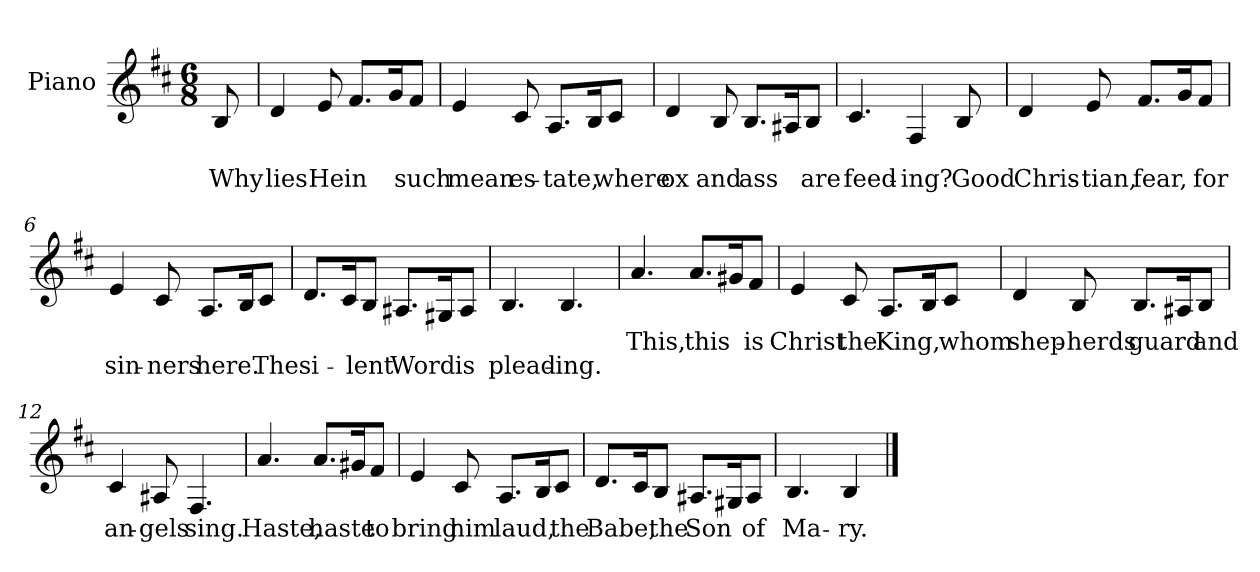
**kern	**text	**text
*part1	*part1	*part1
*staff1	*staff1	*staff1
*I"Piano	*	*
*I'Pno.	*	*
*clefG2	*	*
*k[f#c#]	*	*
*M6/8	*	*
=	=	=
!	!	!LO:LY:b
8B/	.	Why
=1	=1	=1
!	!	!LO:LY:b
4d/	.	lies
!	!	!LO:LY:b
8e/	.	He
!	!	!LO:LY:b
8.f#/L	.	in
16g/K	.	.
!	!	!LO:LY:b
8f#/J	.	such
=2	=2	=2
!	!	!LO:LY:b
4e/	.	mean
!	!	!LO:LY:b
8c#/	.	es-
!	!	!LO:LY:b
8.A/L	.	-tate,
16B/K	.	.
!	!	!LO:LY:b
8c#/J	.	where
!!LO:LB:g=z
=3	=3	=3
!	!	!LO:LY:b
4d/	.	ox
!	!	!LO:LY:b
8B/	.	and
!	!	!LO:LY:b
8.B/L	.	ass
16A#X/K	.	.
!	!	!LO:LY:b
8B/J	.	are
=4	=4	=4
!	!	!LO:LY:b
4.c#/	.	feed-
!	!	!LO:LY:b
4F#/	.	-ing?
!	!	!LO:LY:b
8B/	.	Good
=5	=5	=5
!	!	!LO:LY:b
4d/	.	Chris-
!	!	!LO:LY:b
8e/	.	-tian,
!	!	!LO:LY:b
8.f#/L	.	fear,
16g/K	.	.
!	!	!LO:LY:b
8f#/J	.	for
!!LO:LB:g=z
=6	=6	=6
!	!	!LO:LY:b
4e/	.	sin-
!	!	!LO:LY:b
8c#/	.	-ners
!	!	!LO:LY:b
8.A/L	.	here.
16B/K	.	.
!	!	!LO:LY:b
8c#/J	.	The
=7	=7	=7
!	!	!LO:LY:b
8.d/L	.	si-
16c#/K	.	.
!	!	!LO:LY:b
8B/J	.	-lent
!	!	!LO:LY:b
8.A#X/L	.	Word
16G#X/K	.	.
!	!	!LO:LY:b
8A#/J	.	is
=8	=8	=8
!	!	!LO:LY:b
4.B/	.	plead-
!	!	!LO:LY:b
4.B/	.	-ing.
!!LO:LB:g=z
=9	=9	=9
!	!LO:LY:b	!
4.a/	This,	.
!	!LO:LY:b	!
8.a/L	this	.
16g#X/K	.	.
!	!LO:LY:b	!
8f#/J	is	.
=10	=10	=10
!	!LO:LY:b	!
4e/	Christ	.
!	!LO:LY:b	!
8c#/	the	.
!	!LO:LY:b	!
8.A/L	King,	.
16B/K	.	.
!	!LO:LY:b	!
8c#/J	whom	.
=11	=11	=11
!	!LO:LY:b	!
4d/	shep-	.
!	!LO:LY:b	!
8B/	-herds	.
!	!LO:LY:b	!
8.B/L	guard	.
16A#X/K	.	.
!	!LO:LY:b	!
8B/J	and	.
!!LO:LB:g=z
=12	=12	=12
!	!LO:LY:b	!
4c#/	an-	.
!	!LO:LY:b	!
8A#X/	-gels	.
!	!LO:LY:b	!
4.F#/	sing.	.
=13	=13	=13
!	!LO:LY:b	!
4.a/	Haste,	.
!	!LO:LY:b	!
8.a/L	haste	.
16g#X/K	.	.
!	!LO:LY:b	!
8f#/J	to	.
=14	=14	=14
!	!LO:LY:b	!
4e/	bring	.
!	!LO:LY:b	!
8c#/	him	.
!	!LO:LY:b	!
8.A/L	laud,	.
16B/K	.	.
!	!LO:LY:b	!
8c#/J	the	.
!!LO:LB:g=z
=15	=15	=15
!	!LO:LY:b	!
8.d/L	Babe,	.
16c#/K	.	.
!	!LO:LY:b	!
8B/J	the	.
!	!LO:LY:b	!
8.A#X/L	Son	.
16G#X/K	.	.
!	!LO:LY:b	!
8A#/J	of	.
=16	=16	=16
!	!LO:LY:b	!
4.B/	Ma-	.
!	!LO:LY:b	!
4B/	-ry.	.
==	==	==
*-	*-	*-
